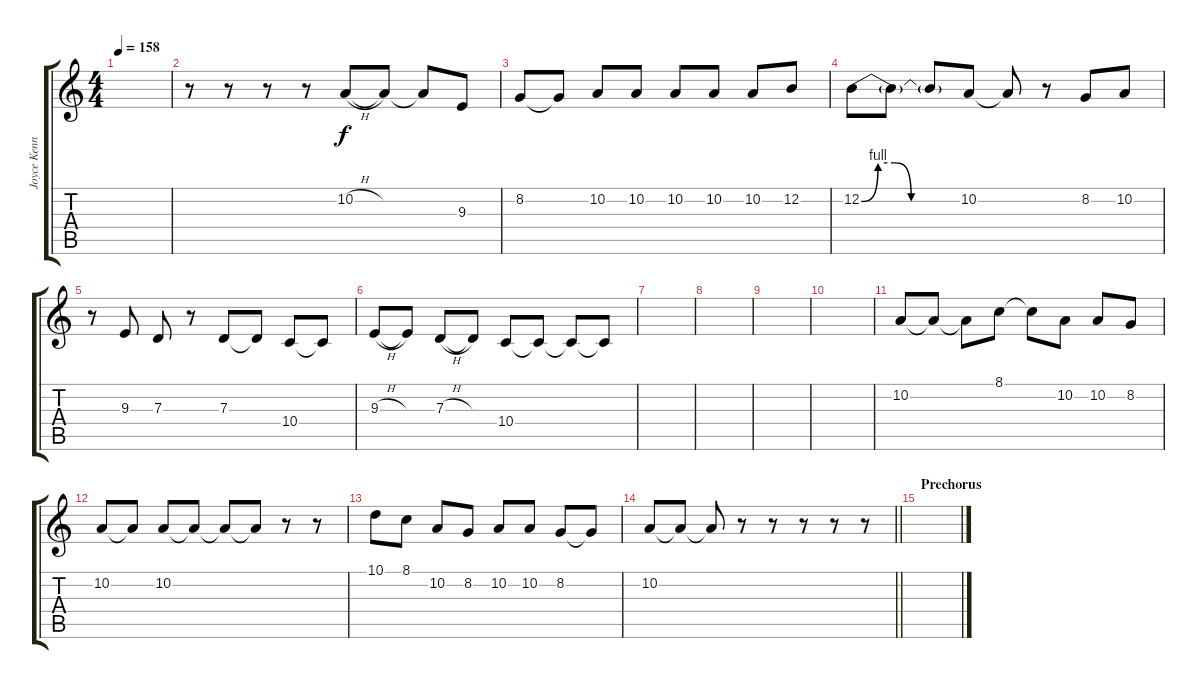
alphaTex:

\track ("Joyce Kennedy" "Joyce Kenn") {instrument lead5charang}
\staff {score tabs}
\tuning (E4 B3 G3 D3 A2 E2) {hide}
\ts (4 4)
\tempo 158
\clef g2
\ks c
|
r.8 r.8 r.8 r.8 10.2{h}.8 10.2{t}.8 10.2{t}.8 9.3.8 |
8.2.8 8.2{t}.8 10.2.8 10.2.8 10.2.8 10.2.8 10.2.8 12.2.8 |
12.2{be (custom 0 0 10 4 20 4 30 0 60 0)}.8 12.2{t}.8 12.2{t}.8 10.2.8 10.2{t}.8 r.8 8.2.8 10.2.8 |
r.8 9.3.8 7.3.8 r.8 7.3.8 7.3{t}.8 10.4.8 10.4{t}.8 |
9.3{h}.8 9.3{t}.8 7.3{h}.8 7.3{t}.8 10.4.8 10.4{t}.8 10.4{t}.8 10.4{t}.8 |
|
|
|
|
10.2.8 10.2{t}.8 10.2{t}.8 8.1.8 8.1{t}.8 10.2.8 10.2.8 8.2.8 |
10.2.8 10.2{t}.8 10.2.8 10.2{t}.8 10.2{t}.8 10.2{t}.8 r.8 r.8 |
10.1.8 8.1.8 10.2.8 8.2.8 10.2.8 10.2.8 8.2.8 8.2{t}.8 |
\barLineRight lightlight
10.2.8 10.2{t}.8 10.2{t}.8 r.8 r.8 r.8 r.8 r.8 |
\section ("" "Prechorus")
